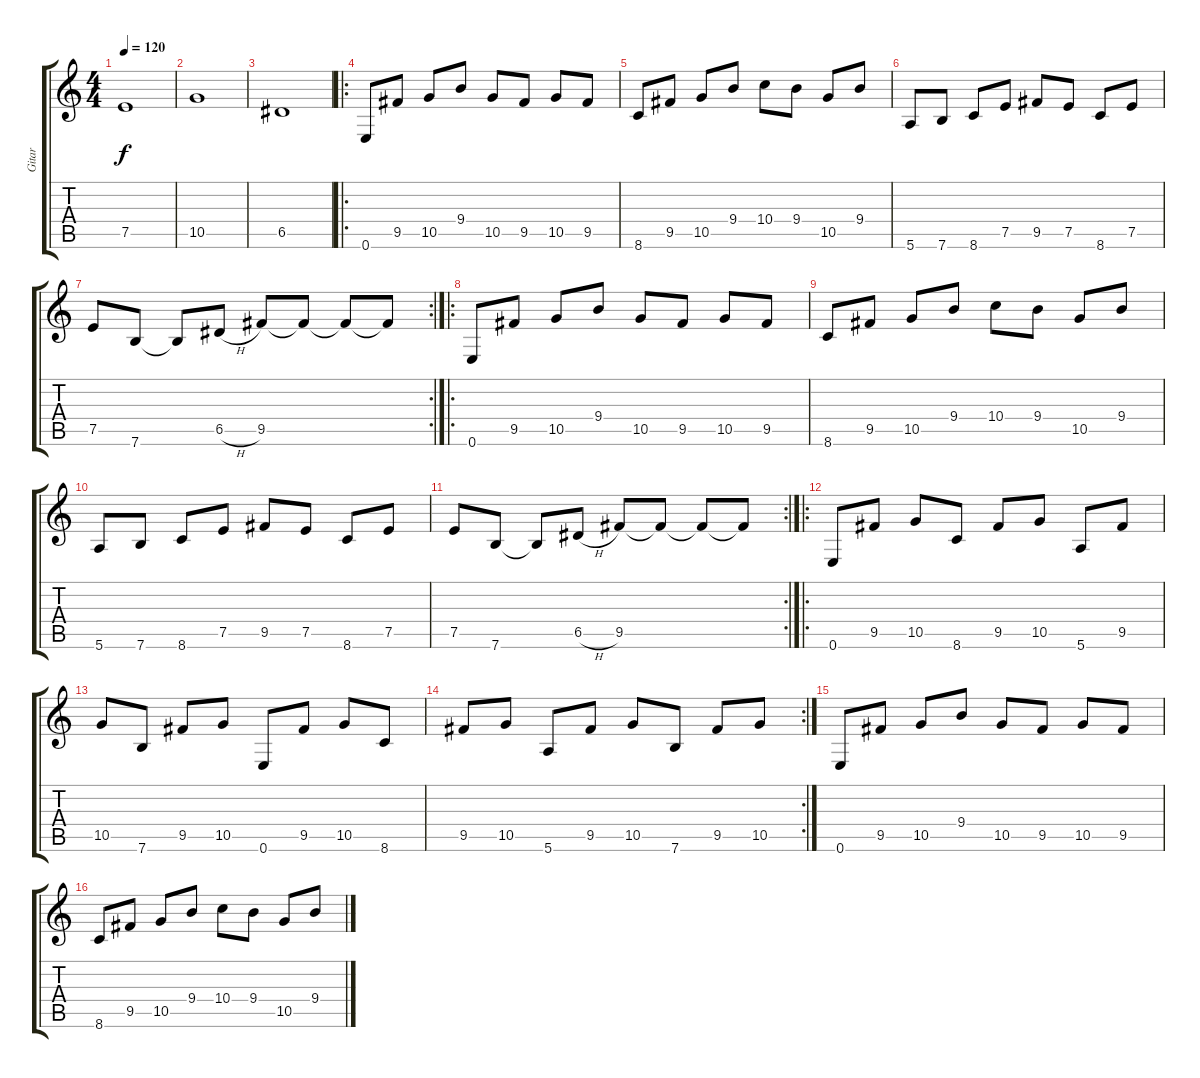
\track ("Gitar" "Gitar") {instrument distortionguitar}
\staff {score tabs}
\tuning (E4 B3 G3 D3 A2 E2) {hide}
\ts (4 4)
\tempo 120
\clef g2
\ks c
7.5.1{dy f} |
10.5.1 |
6.5.1 |
\ro
0.6.8 9.5.8 10.5.8 9.4.8 10.5.8 9.5.8 10.5.8 9.5.8 |
8.6.8 9.5.8 10.5.8 9.4.8 10.4.8 9.4.8 10.5.8 9.4.8 |
5.6.8 7.6.8 8.6.8 7.5.8 9.5.8 7.5.8 8.6.8 7.5.8 |
\rc 2
7.5.8 7.6.8 7.6{t}.8 6.5{h}.8 9.5.8 9.5{t}.8 9.5{t}.8 9.5{t}.8 |
\ro
0.6.8 9.5.8 10.5.8 9.4.8 10.5.8 9.5.8 10.5.8 9.5.8 |
8.6.8 9.5.8 10.5.8 9.4.8 10.4.8 9.4.8 10.5.8 9.4.8 |
5.6.8 7.6.8 8.6.8 7.5.8 9.5.8 7.5.8 8.6.8 7.5.8 |
\rc 2
7.5.8 7.6.8 7.6{t}.8 6.5{h}.8 9.5.8 9.5{t}.8 9.5{t}.8 9.5{t}.8 |
\ro
0.6.8 9.5.8 10.5.8 8.6.8 9.5.8 10.5.8 5.6.8 9.5.8 |
10.5.8 7.6.8 9.5.8 10.5.8 0.6.8 9.5.8 10.5.8 8.6.8 |
\rc 2
9.5.8 10.5.8 5.6.8 9.5.8 10.5.8 7.6.8 9.5.8 10.5.8 |
0.6.8 9.5.8 10.5.8 9.4.8 10.5.8 9.5.8 10.5.8 9.5.8 |
8.6.8 9.5.8 10.5.8 9.4.8 10.4.8 9.4.8 10.5.8 9.4.8
